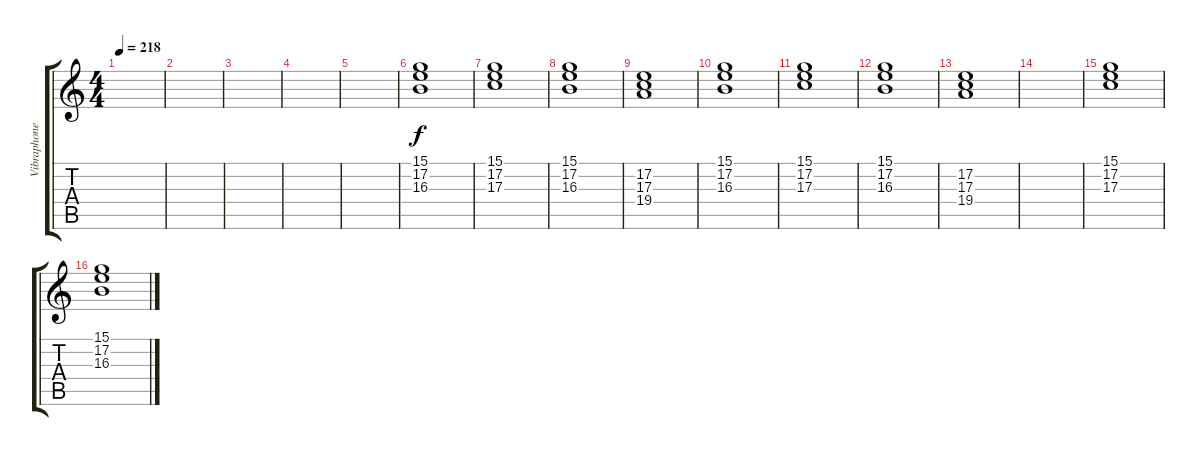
\track ("Vibraphone" "Vibraphone") {instrument vibraphone}
\staff {score tabs}
\tuning (E4 B3 G3 D3 A2 E2) {hide}
\ts (4 4)
\tempo 218
\clef g2
\ks c
|
|
|
|
|
(15.1 17.2 16.3).1 |
(15.1 17.2 17.3).1 |
(15.1 17.2 16.3).1 |
(17.2 17.3 19.4).1 |
(15.1 17.2 16.3).1 |
(15.1 17.2 17.3).1 |
(15.1 17.2 16.3).1 |
(17.2 17.3 19.4).1 |
|
(15.1 17.2 17.3).1 |
(15.1 17.2 16.3).1
